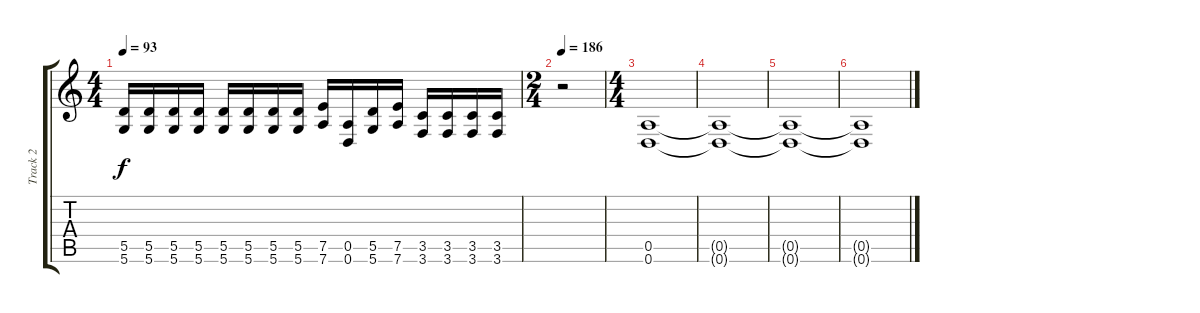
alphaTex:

\track ("Track 2" "Track 2") {instrument distortionguitar}
\staff {score tabs}
\tuning (E4 B3 G3 D3 A2 D2) {hide}
\ts (4 4)
\tempo 93
\clef g2
\ks c
(5.5 5.6).16{dy f} (5.5 5.6).16 (5.5 5.6).16 (5.5 5.6).16 (5.5 5.6).16 (5.5 5.6).16 (5.5 5.6).16 (5.5 5.6).16 (7.5 7.6).16 (0.5 0.6).16 (5.5 5.6).16 (7.5 7.6).16 (3.5 3.6).16 (3.5 3.6).16 (3.5 3.6).16 (3.5 3.6).16 |
\ts (2 4)
\tempo 186
r.2 |
\ts (4 4)
(0.5 0.6).1 |
(0.5{t} 0.6{t}).1 |
(0.5{t} 0.6{t}).1 |
(0.5{t} 0.6{t}).1
